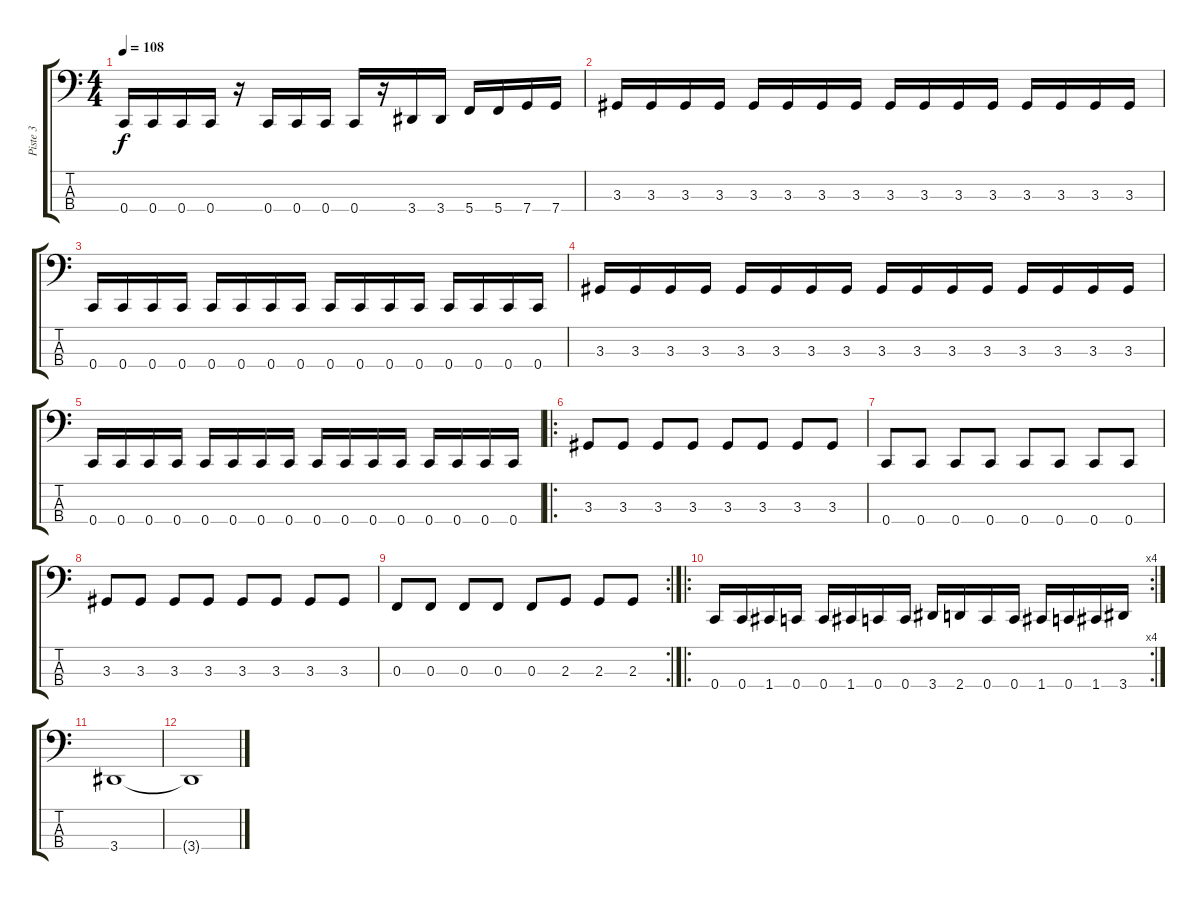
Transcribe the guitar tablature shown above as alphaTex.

\track ("Piste 3" "Piste 3") {instrument electricbassfinger}
\staff {score tabs}
\tuning (Eb2 Bb1 F1 C1) {hide}
\ts (4 4)
\tempo 108
\clef f4
\ks c
0.4.16{dy f} 0.4.16 0.4.16 0.4.16 r.16 0.4.16 0.4.16 0.4.16 0.4.16 r.16 3.4.16 3.4.16 5.4.16 5.4.16 7.4.16 7.4.16 |
3.3.16 3.3.16 3.3.16 3.3.16 3.3.16 3.3.16 3.3.16 3.3.16 3.3.16 3.3.16 3.3.16 3.3.16 3.3.16 3.3.16 3.3.16 3.3.16 |
0.4.16 0.4.16 0.4.16 0.4.16 0.4.16 0.4.16 0.4.16 0.4.16 0.4.16 0.4.16 0.4.16 0.4.16 0.4.16 0.4.16 0.4.16 0.4.16 |
3.3.16 3.3.16 3.3.16 3.3.16 3.3.16 3.3.16 3.3.16 3.3.16 3.3.16 3.3.16 3.3.16 3.3.16 3.3.16 3.3.16 3.3.16 3.3.16 |
0.4.16 0.4.16 0.4.16 0.4.16 0.4.16 0.4.16 0.4.16 0.4.16 0.4.16 0.4.16 0.4.16 0.4.16 0.4.16 0.4.16 0.4.16 0.4.16 |
\ro
3.3.8 3.3.8 3.3.8 3.3.8 3.3.8 3.3.8 3.3.8 3.3.8 |
0.4.8 0.4.8 0.4.8 0.4.8 0.4.8 0.4.8 0.4.8 0.4.8 |
3.3.8 3.3.8 3.3.8 3.3.8 3.3.8 3.3.8 3.3.8 3.3.8 |
\rc 2
0.3.8 0.3.8 0.3.8 0.3.8 0.3.8 2.3.8 2.3.8 2.3.8 |
\ro
\rc 4
0.4.16 0.4.16 1.4.16 0.4.16 0.4.16 1.4.16 0.4.16 0.4.16 3.4.16 2.4.16 0.4.16 0.4.16 1.4.16 0.4.16 1.4.16 3.4.16 |
3.4.1 |
3.4{t}.1
